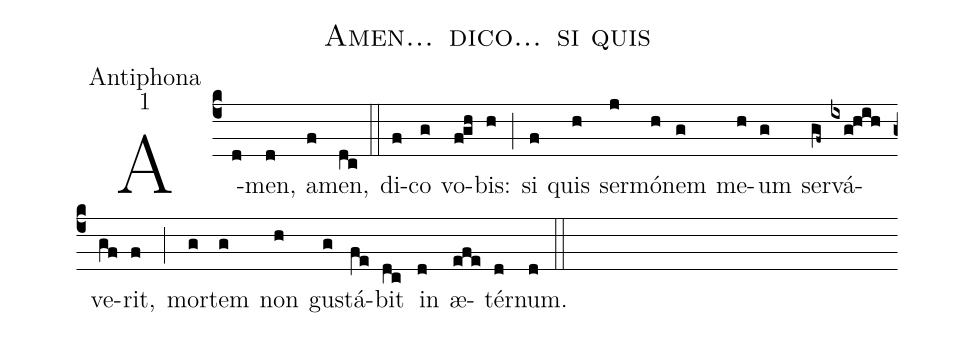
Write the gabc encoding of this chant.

name:Amen... dico... si quis;
office-part:Antiphona;
mode:1;
%%
(c4) A(d)men,(d) a(f)men,(dc) (::)
di(f)co(g) vo(f!gh)bis:(h) (;) si(f) quis(h) ser(j)mó(h)nem(g) me(h)um(g) ser(gf~)vá(ixg!hih)ve(gf)rit,(f) (;) mor(g)tem(g) non(h) gu(g)stá(fe)bit(dc) in(d) æ(efe)tér(d)num.(d) (::)
